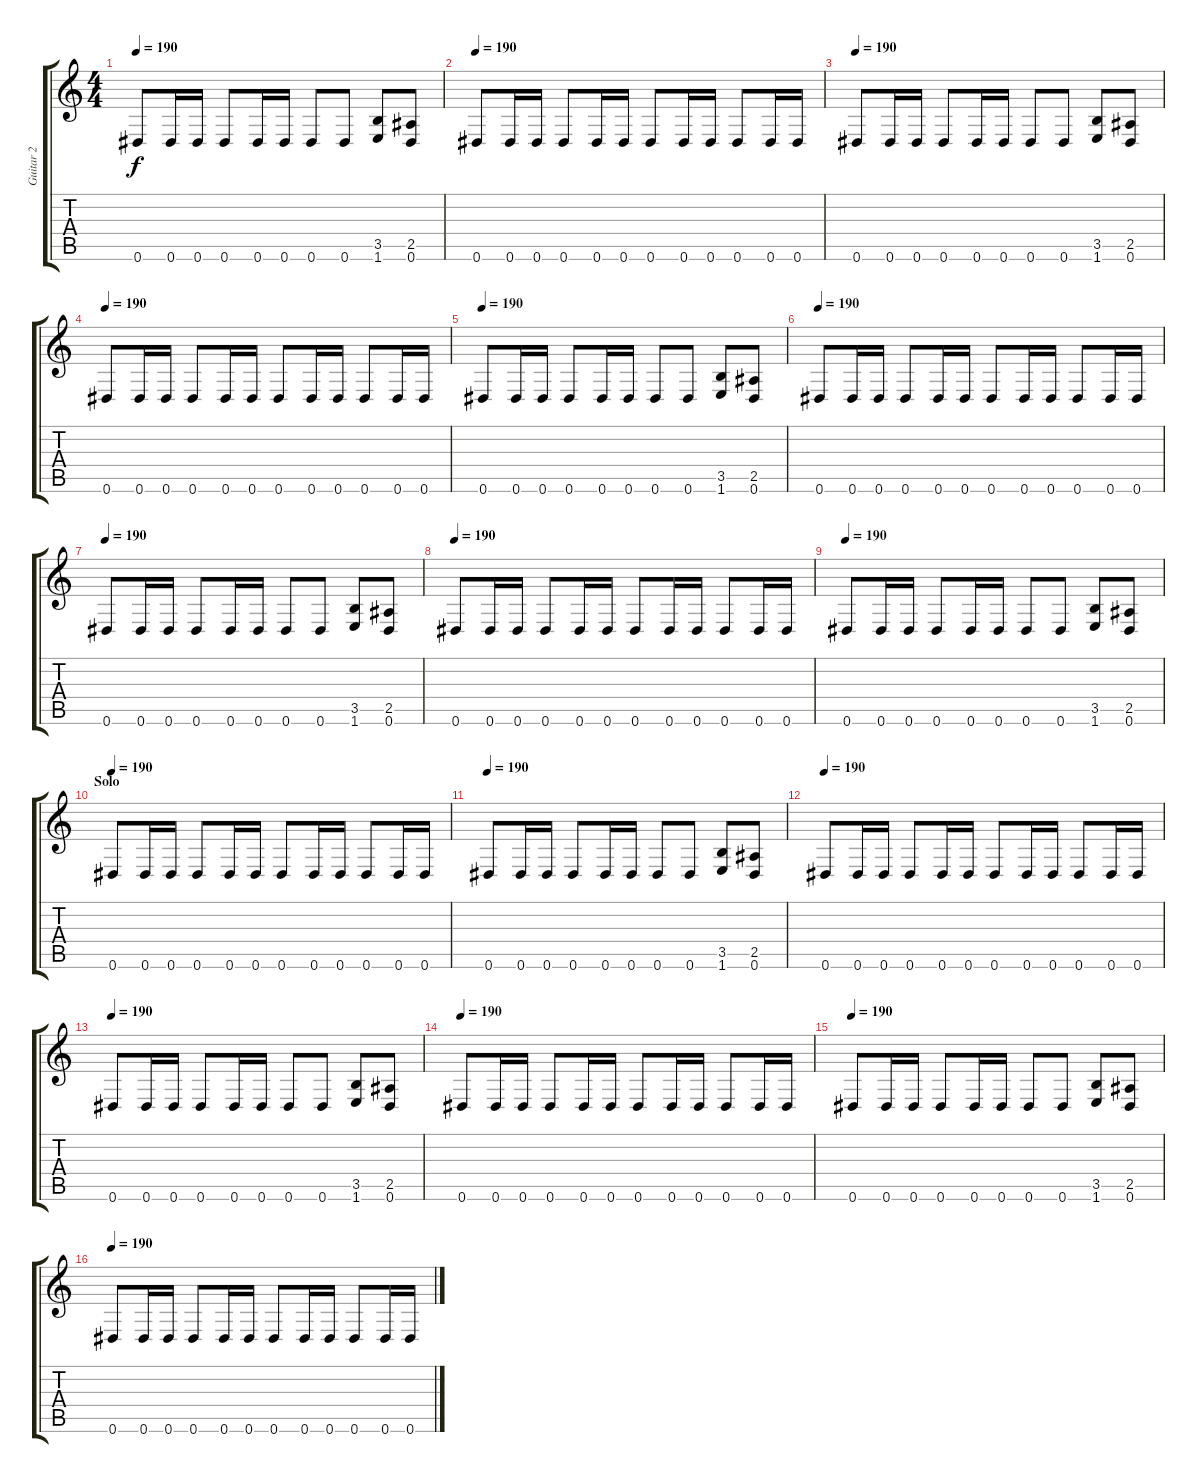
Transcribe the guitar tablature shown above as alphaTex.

\track ("Guitar 2" "Guitar 2") {instrument distortionguitar}
\staff {score tabs}
\tuning (Eb4 Bb3 Gb3 Db3 Ab2 Eb2) {hide}
\ts (4 4)
\tempo 190
\clef g2
\ks c
0.6.8{dy f balance 16} 0.6.16 0.6.16 0.6.8 0.6.16 0.6.16 0.6.8 0.6.8 (3.5 1.6).8 (2.5 0.6).8 |
\tempo 190
0.6.8{balance 16} 0.6.16 0.6.16 0.6.8 0.6.16 0.6.16 0.6.8 0.6.16 0.6.16 0.6.8 0.6.16 0.6.16 |
\tempo 190
0.6.8 0.6.16 0.6.16 0.6.8 0.6.16 0.6.16 0.6.8 0.6.8 (3.5 1.6).8 (2.5 0.6).8 |
\tempo 190
0.6.8{balance 16} 0.6.16 0.6.16 0.6.8 0.6.16 0.6.16 0.6.8 0.6.16 0.6.16 0.6.8 0.6.16 0.6.16 |
\tempo 190
0.6.8 0.6.16 0.6.16 0.6.8 0.6.16 0.6.16 0.6.8 0.6.8 (3.5 1.6).8 (2.5 0.6).8 |
\tempo 190
0.6.8{balance 16} 0.6.16 0.6.16 0.6.8 0.6.16 0.6.16 0.6.8 0.6.16 0.6.16 0.6.8 0.6.16 0.6.16 |
\tempo 190
0.6.8 0.6.16 0.6.16 0.6.8 0.6.16 0.6.16 0.6.8 0.6.8 (3.5 1.6).8 (2.5 0.6).8 |
\tempo 190
0.6.8{balance 16} 0.6.16 0.6.16 0.6.8 0.6.16 0.6.16 0.6.8 0.6.16 0.6.16 0.6.8 0.6.16 0.6.16 |
\tempo 190
0.6.8 0.6.16 0.6.16 0.6.8 0.6.16 0.6.16 0.6.8 0.6.8 (3.5 1.6).8 (2.5 0.6).8 |
\section ("" "Solo")
\tempo 190
0.6.8{balance 16} 0.6.16 0.6.16 0.6.8 0.6.16 0.6.16 0.6.8 0.6.16 0.6.16 0.6.8 0.6.16 0.6.16 |
\tempo 190
0.6.8 0.6.16 0.6.16 0.6.8 0.6.16 0.6.16 0.6.8 0.6.8 (3.5 1.6).8 (2.5 0.6).8 |
\tempo 190
0.6.8{balance 16} 0.6.16 0.6.16 0.6.8 0.6.16 0.6.16 0.6.8 0.6.16 0.6.16 0.6.8 0.6.16 0.6.16 |
\tempo 190
0.6.8 0.6.16 0.6.16 0.6.8 0.6.16 0.6.16 0.6.8 0.6.8 (3.5 1.6).8 (2.5 0.6).8 |
\tempo 190
0.6.8{balance 16} 0.6.16 0.6.16 0.6.8 0.6.16 0.6.16 0.6.8 0.6.16 0.6.16 0.6.8 0.6.16 0.6.16 |
\tempo 190
0.6.8 0.6.16 0.6.16 0.6.8 0.6.16 0.6.16 0.6.8 0.6.8 (3.5 1.6).8 (2.5 0.6).8 |
\tempo 190
0.6.8{balance 16} 0.6.16 0.6.16 0.6.8 0.6.16 0.6.16 0.6.8 0.6.16 0.6.16 0.6.8 0.6.16 0.6.16
